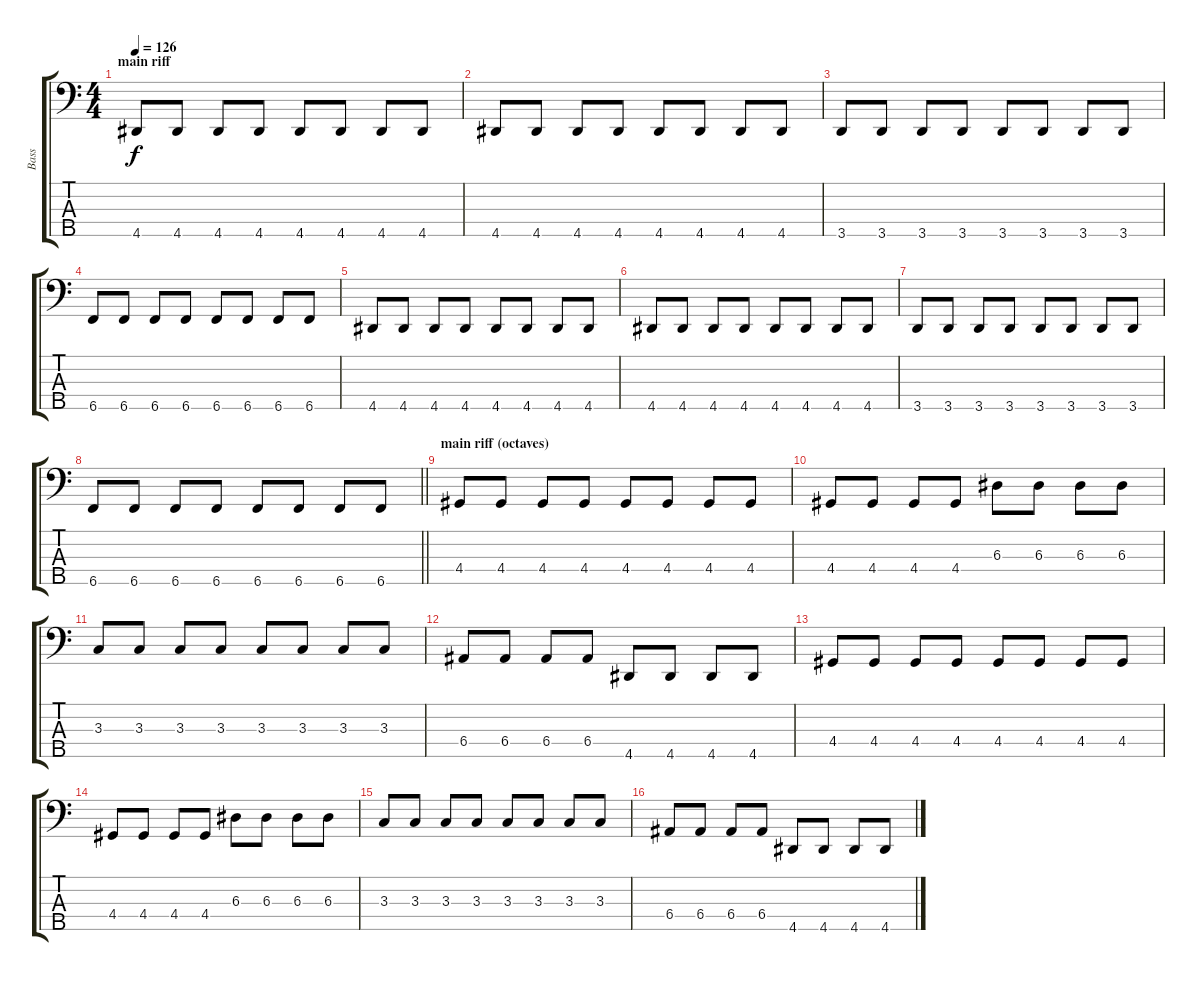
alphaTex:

\track ("Bass" "Bass") {instrument electricbassfinger}
\staff {score tabs}
\tuning (G2 D2 A1 E1 B0) {hide}
\ts (4 4)
\section ("" "main riff")
\tempo 126
\clef f4
\ks c
4.5.8{dy f} 4.5.8 4.5.8 4.5.8 4.5.8 4.5.8 4.5.8 4.5.8 |
4.5.8 4.5.8 4.5.8 4.5.8 4.5.8 4.5.8 4.5.8 4.5.8 |
3.5.8 3.5.8 3.5.8 3.5.8 3.5.8 3.5.8 3.5.8 3.5.8 |
6.5.8 6.5.8 6.5.8 6.5.8 6.5.8 6.5.8 6.5.8 6.5.8 |
4.5.8 4.5.8 4.5.8 4.5.8 4.5.8 4.5.8 4.5.8 4.5.8 |
4.5.8 4.5.8 4.5.8 4.5.8 4.5.8 4.5.8 4.5.8 4.5.8 |
3.5.8 3.5.8 3.5.8 3.5.8 3.5.8 3.5.8 3.5.8 3.5.8 |
\barLineRight lightlight
6.5.8 6.5.8 6.5.8 6.5.8 6.5.8 6.5.8 6.5.8 6.5.8 |
\section ("" "main riff (octaves)")
4.4.8 4.4.8 4.4.8 4.4.8 4.4.8 4.4.8 4.4.8 4.4.8 |
4.4.8 4.4.8 4.4.8 4.4.8 6.3.8 6.3.8 6.3.8 6.3.8 |
3.3.8 3.3.8 3.3.8 3.3.8 3.3.8 3.3.8 3.3.8 3.3.8 |
6.4.8 6.4.8 6.4.8 6.4.8 4.5.8 4.5.8 4.5.8 4.5.8 |
4.4.8 4.4.8 4.4.8 4.4.8 4.4.8 4.4.8 4.4.8 4.4.8 |
4.4.8 4.4.8 4.4.8 4.4.8 6.3.8 6.3.8 6.3.8 6.3.8 |
3.3.8 3.3.8 3.3.8 3.3.8 3.3.8 3.3.8 3.3.8 3.3.8 |
6.4.8 6.4.8 6.4.8 6.4.8 4.5.8 4.5.8 4.5.8 4.5.8
